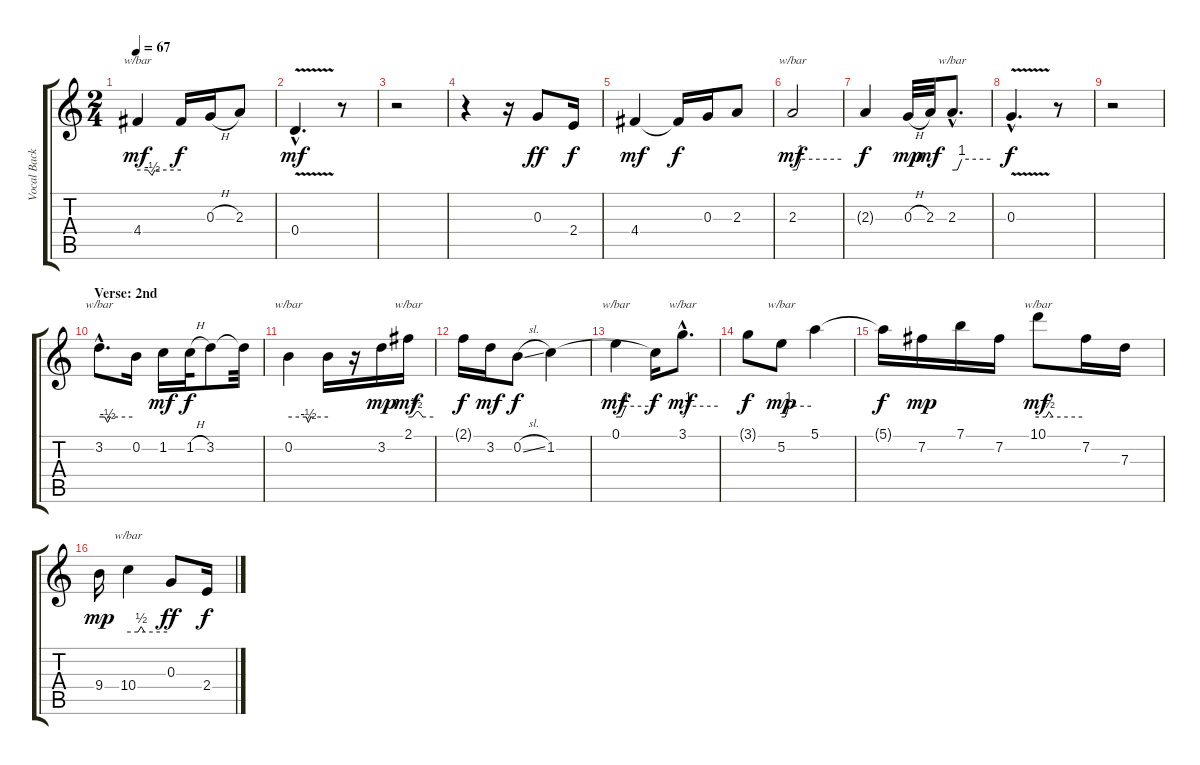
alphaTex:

\track ("Vocal Backup" "Vocal Back") {instrument electricguitarjazz}
\staff {score tabs}
\tuning (E4 B3 G3 D3 A2 E2) {hide}
\ts (2 4)
\tempo 67
\clef g2
\ks c
4.4.4{tbe (custom default 0 0 14 0 20 -2 24 0 60 0) dy mf} 4.4{t}.16{dy f} 0.3{h}.16 2.3.8 |
0.4{v hac}.4{d dy mf} r.8 |
r.2 |
r.4 r.16 0.3.8{dy ff} 2.4.16{dy f} |
4.4.4{dy mf} 4.4{t}.16{dy f} 0.3.16 2.3.8 |
2.3.2{tbe (custom default 0 0 5 0 10 4 60 4) dy mf} |
2.3{t}.4{dy f} 0.3{h}.32{dy mp} 2.3.32{dy mf} 2.3{hac}.8{d tbe (custom default 0 0 8 0 15 4 60 4)} |
0.3{v hac}.4{d dy f} r.8 |
r.2 |
\section ("" "Verse: 2nd")
3.2{hac}.8{d tbe (custom default 0 0 10 0 15 -2 20 0 60 0)} 0.2.16 1.2.16{dy mf} 1.2{h}.32{dy f} 3.2.8 3.2{t}.32 |
0.2.4{tbe (custom default 0 0 27 0 30 -2 34 0 60 0)} 0.2{t}.16 r.16 3.2.16{dy mp} 2.1.16{tbe (custom default 0 0 10 0 20 2 25 2 35 0 60 0) dy mf} |
2.1{t}.16{dy f} 3.2.16{dy mf} 0.2{sl}.8{dy f} 1.2.4 |
0.1.4{tbe (custom default 0 0 8 0 15 4 60 4) dy mf} 1.2{t}.16{dy f} 3.1{hac}.8{d tbe (custom default 0 0 3 0 10 4 60 4) dy mf} |
3.1{t}.8{dy f} 5.2.8{tbe (custom default 0 0 8 0 15 4 60 4) dy mp} 5.1.4 |
5.1{t}.16{dy f} 7.2.16{dy mp} 7.1.16 7.2.16 10.1.8{tbe (custom default 0 0 11 0 15 2 20 0 60 0) dy mf} 7.2.16 7.3.16 |
9.4.16{dy mp} 10.4.4{tbe (custom default 0 0 15 0 20 2 25 0 60 0)} 0.3.8{dy ff} 2.4.16{dy f}
